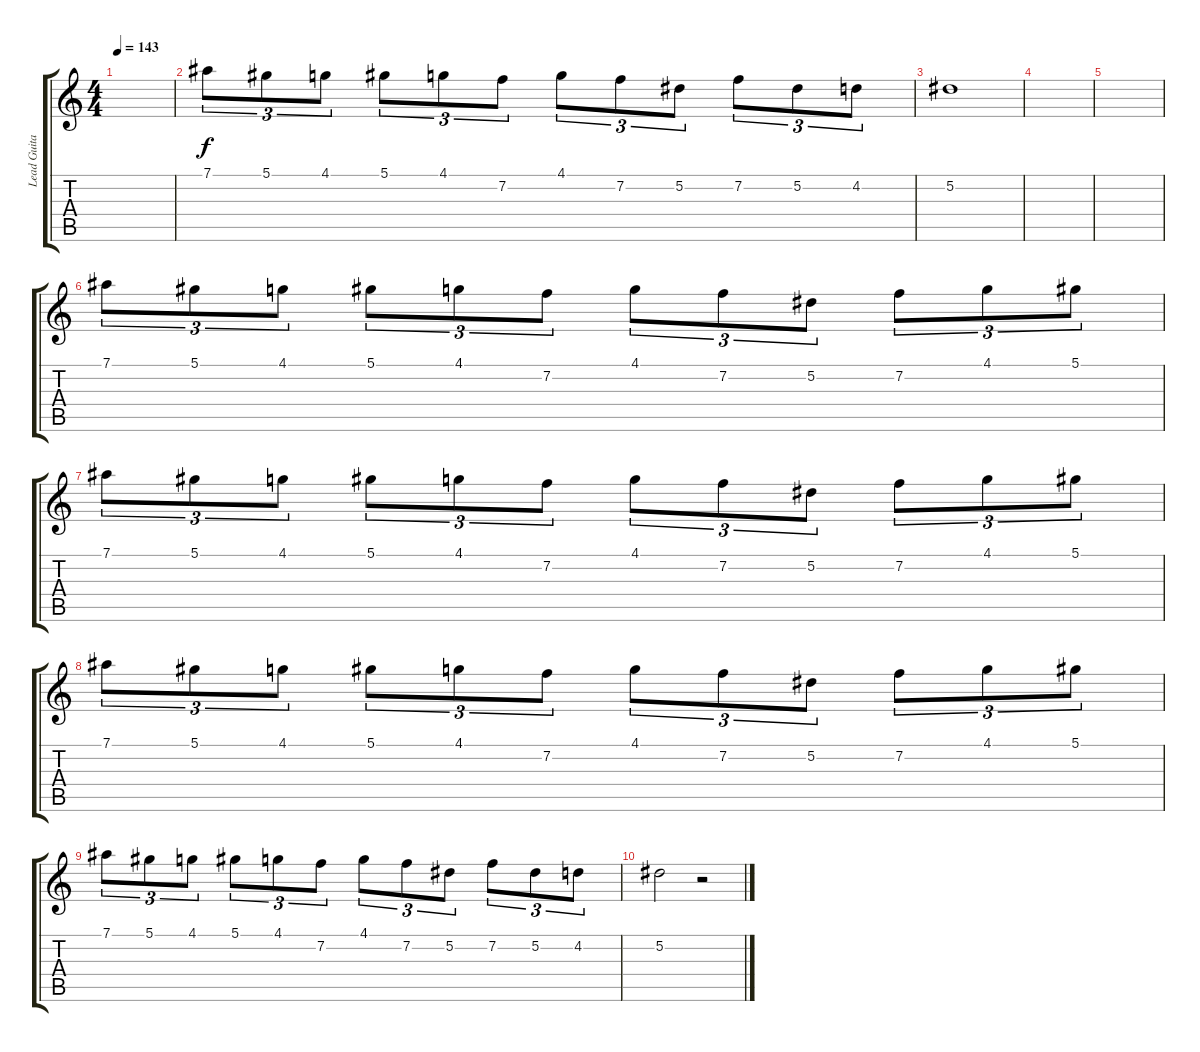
\track ("Lead Guitar (delay/harmony)" "Lead Guita") {instrument distortionguitar}
\staff {score tabs}
\tuning (Eb4 Bb3 Gb3 Db3 Ab2 Eb2) {hide}
\ts (4 4)
\tempo 143
\clef g2
\ks c
|
7.1.8{tu (3 2) volume 12} 5.1.8{tu (3 2)} 4.1.8{tu (3 2)} 5.1.8{tu (3 2)} 4.1.8{tu (3 2)} 7.2.8{tu (3 2)} 4.1.8{tu (3 2)} 7.2.8{tu (3 2)} 5.2.8{tu (3 2)} 7.2.8{tu (3 2)} 5.2.8{tu (3 2)} 4.2.8{tu (3 2)} |
5.2.1 |
|
|
7.1.8{tu (3 2) volume 12} 5.1.8{tu (3 2)} 4.1.8{tu (3 2)} 5.1.8{tu (3 2)} 4.1.8{tu (3 2)} 7.2.8{tu (3 2)} 4.1.8{tu (3 2)} 7.2.8{tu (3 2)} 5.2.8{tu (3 2)} 7.2.8{tu (3 2)} 4.1.8{tu (3 2)} 5.1.8{tu (3 2)} |
7.1.8{tu (3 2) volume 12} 5.1.8{tu (3 2)} 4.1.8{tu (3 2)} 5.1.8{tu (3 2)} 4.1.8{tu (3 2)} 7.2.8{tu (3 2)} 4.1.8{tu (3 2)} 7.2.8{tu (3 2)} 5.2.8{tu (3 2)} 7.2.8{tu (3 2)} 4.1.8{tu (3 2)} 5.1.8{tu (3 2)} |
7.1.8{tu (3 2) volume 12} 5.1.8{tu (3 2)} 4.1.8{tu (3 2)} 5.1.8{tu (3 2)} 4.1.8{tu (3 2)} 7.2.8{tu (3 2)} 4.1.8{tu (3 2)} 7.2.8{tu (3 2)} 5.2.8{tu (3 2)} 7.2.8{tu (3 2)} 4.1.8{tu (3 2)} 5.1.8{tu (3 2)} |
7.1.8{tu (3 2) volume 12} 5.1.8{tu (3 2)} 4.1.8{tu (3 2)} 5.1.8{tu (3 2)} 4.1.8{tu (3 2)} 7.2.8{tu (3 2)} 4.1.8{tu (3 2)} 7.2.8{tu (3 2)} 5.2.8{tu (3 2)} 7.2.8{tu (3 2)} 5.2.8{tu (3 2)} 4.2.8{tu (3 2)} |
5.2.2 r.2
